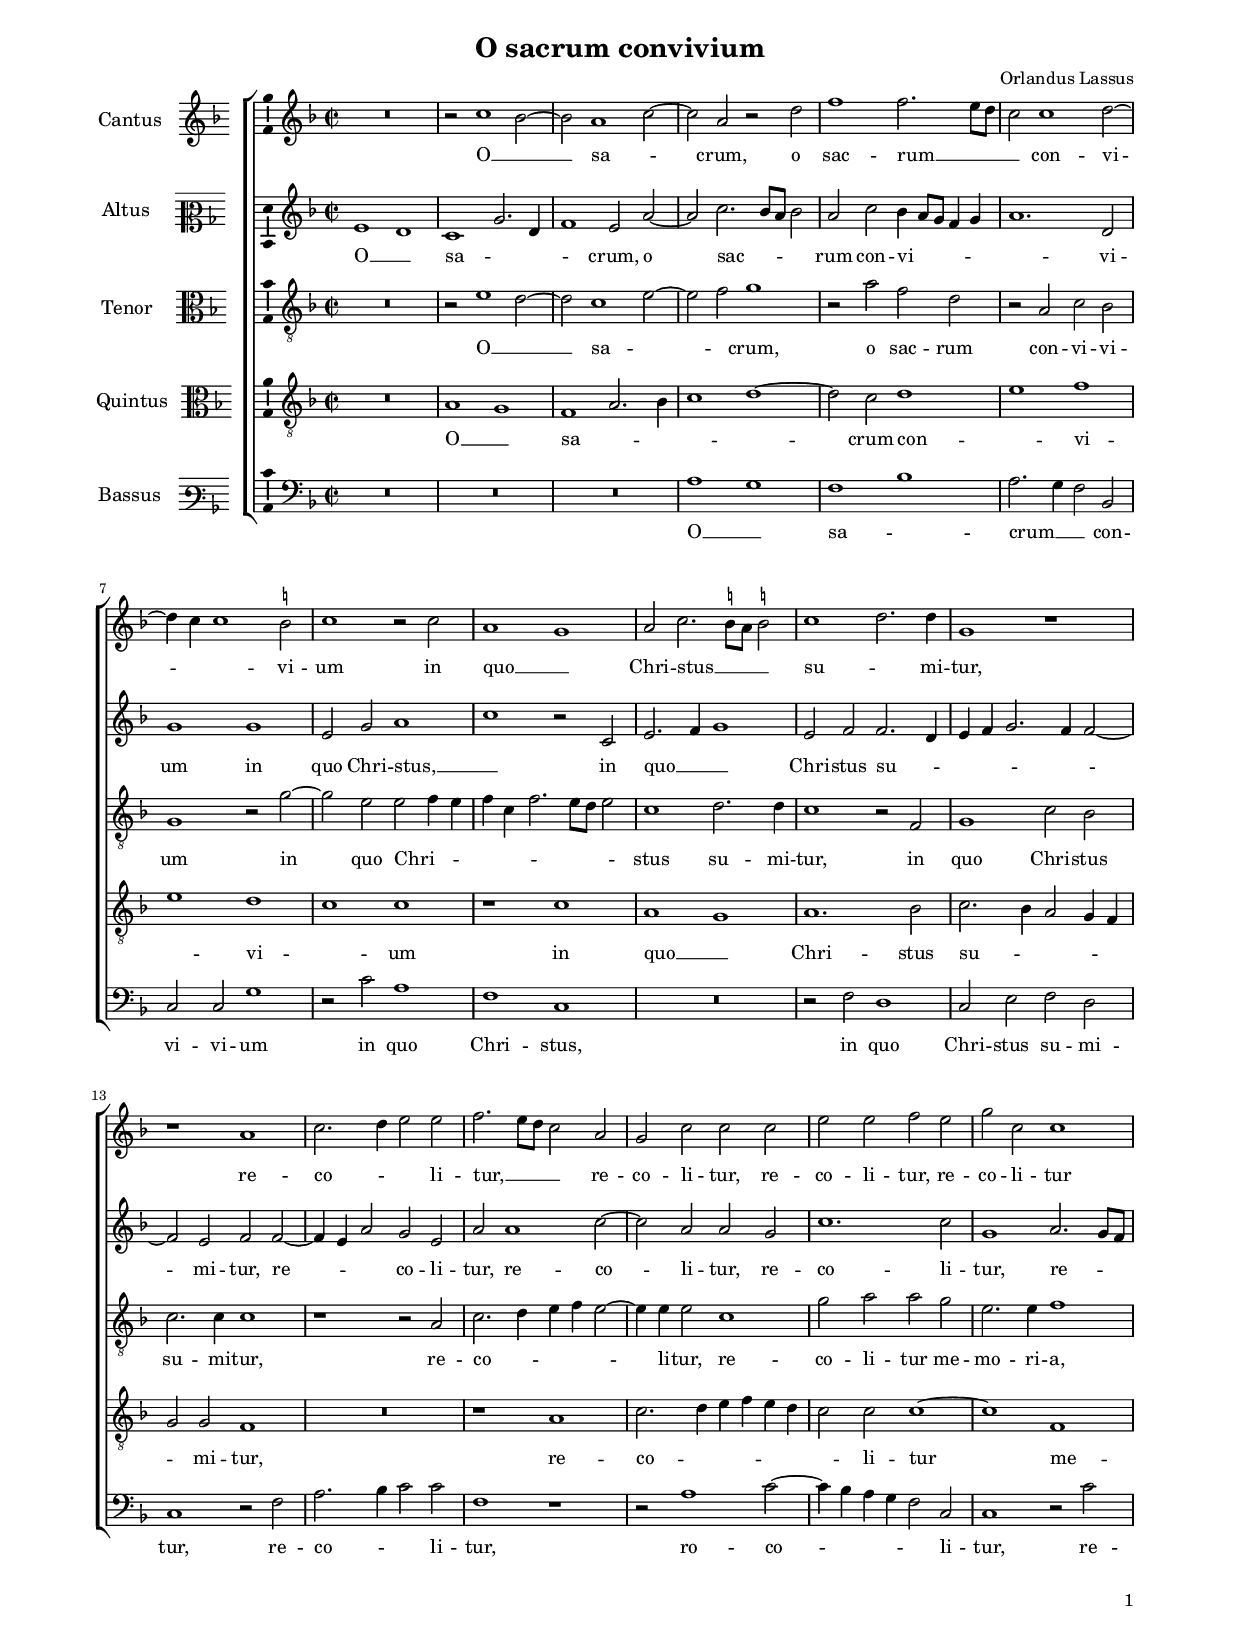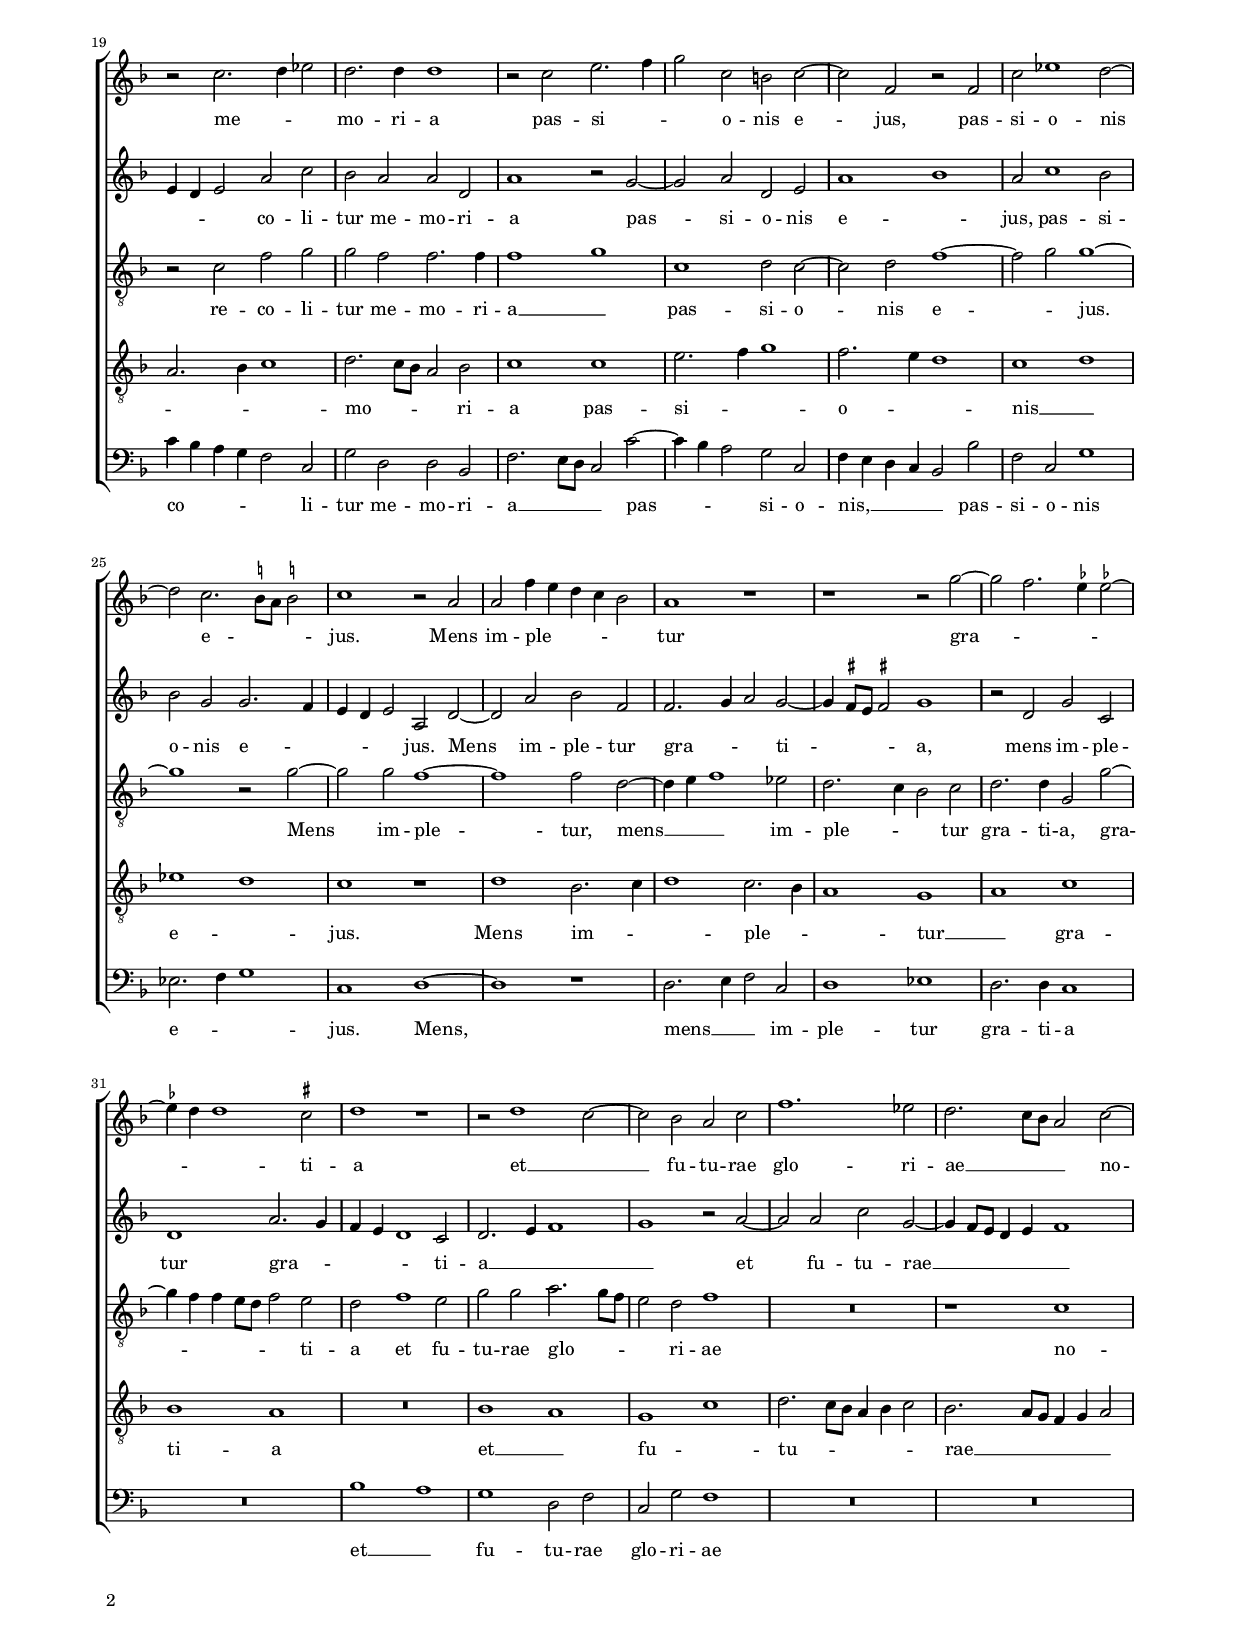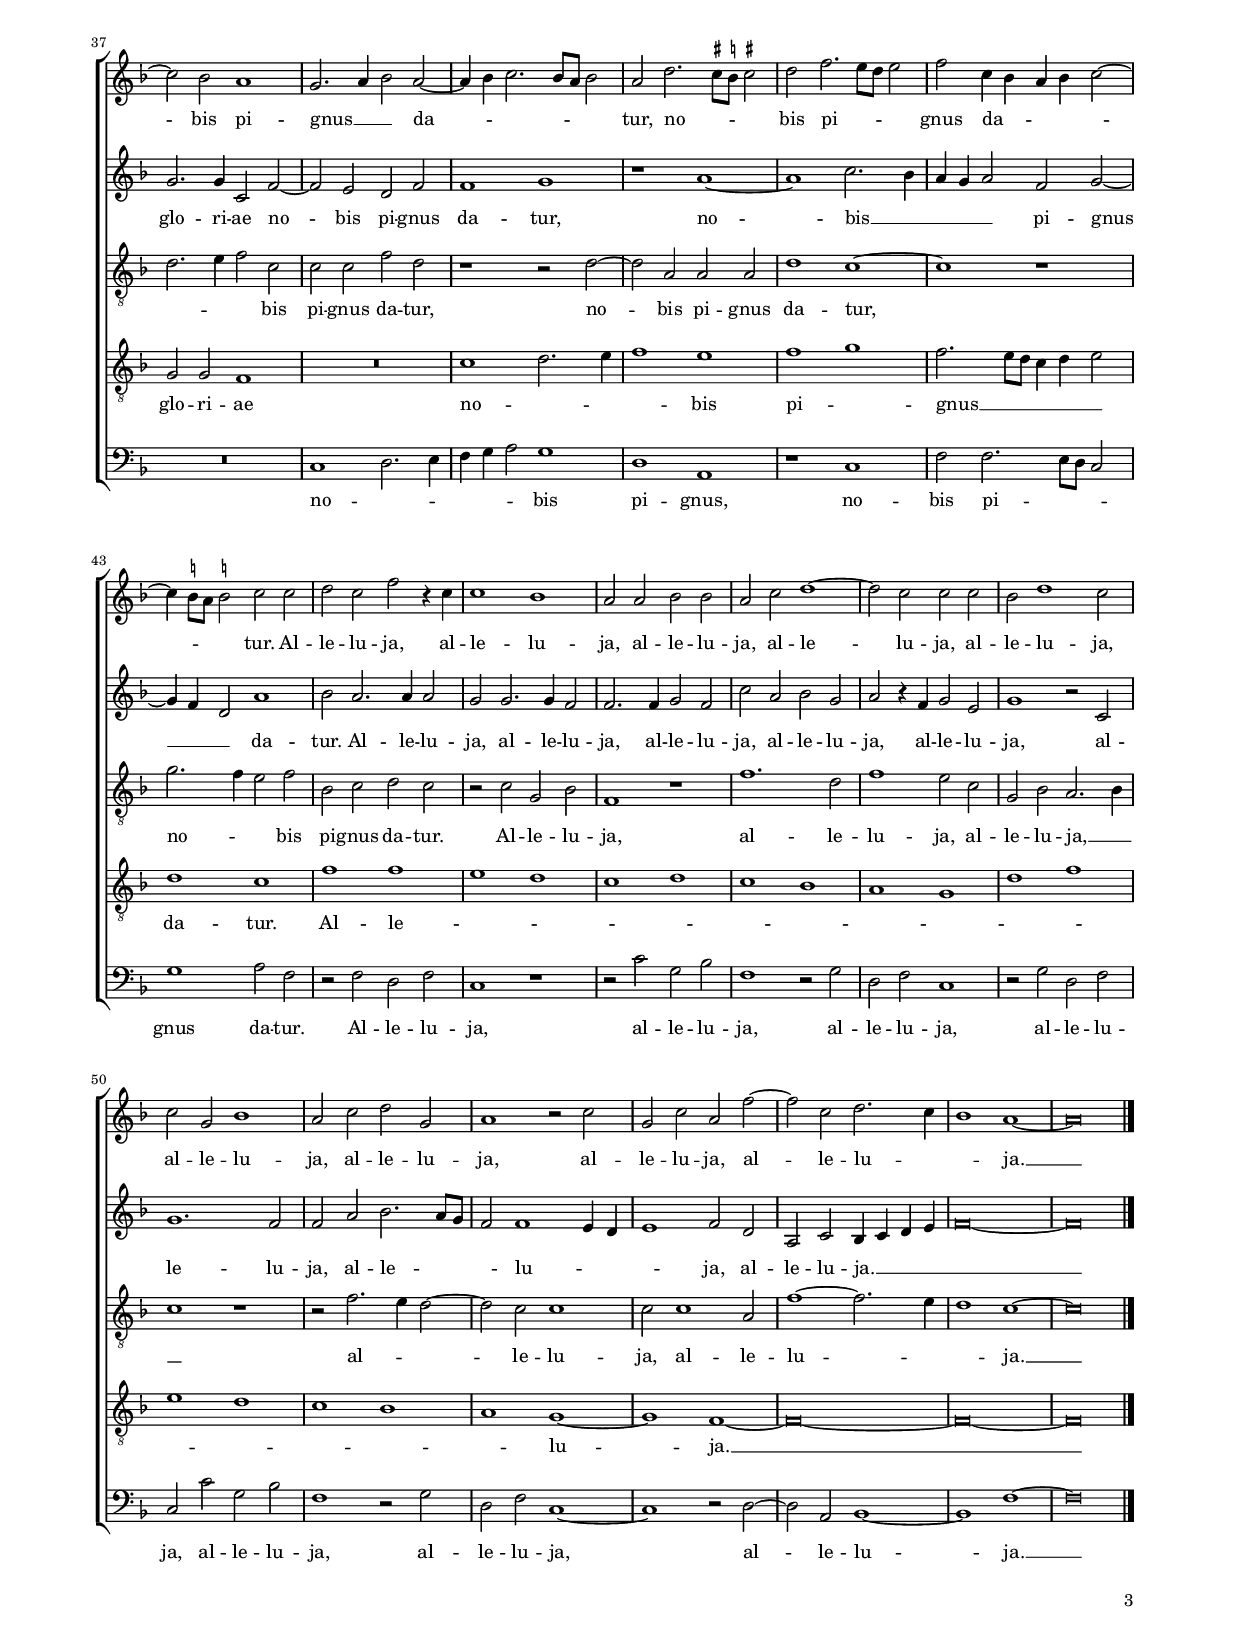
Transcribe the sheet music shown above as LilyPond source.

\header
{
  title="O sacrum convivium"
  composer="Orlandus Lassus"
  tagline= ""
}

\version "2.22.1"
\include "deutsch.ly"
#(set-global-staff-size 15)
#(ly:set-option 'point-and-click #f)

	
\paper
	{
	top-margin = 1.8 \cm
	bottom-margin = 1.2 \cm
	left-margin = 1.8 \cm
	right-margin = 1.8 \cm
	ragged-bottom = ##f
	ragged-last-bottom = ##t
	print-page-number = ##f
	score-system-spacing = #'((basic-distance . 16) (minimum-distance . 14) (padding . 5) (strechability . 150))
	system-system-spacing = #'((basic-distance . 16) (minimum-distance . 14) (padding . 5) (strechability . 150))
    oddFooterMarkup=\markup   \fill-line { "" \fromproperty #'page:page-number-string }
    evenFooterMarkup=\markup  \fill-line { \fromproperty #'page:page-number-string "" }
    last-bottom-spacing = #'((basic-distance . 12) (minimum-distance . 7) (padding . 4))
	systems-per-page = 3
%	min-systems-per-page = 3
	}

	
global = {
	\key f \major
	\time 2/2 \set Score.measureLength = #(ly:make-moment 2/1)
    \set Score.tempoHideNote = ##t
    \tempo 2 = 90
	\skip 1*2*56 \bar "|."
	}

	ficta = { \once \set suggestAccidentals = ##t }
	
	forget = #(define-music-function (music) (ly:music?) #{
		\accidentalStyle forget
		$music
		\accidentalStyle default
		#})

        m = \melisma
        me = \melismaEnd

incipitcantus = \markup { \score {
	{
	\set Staff.instrumentName = \markup { \fontsize #1 "Cantus" }
	\key f \major
	\clef violin
	s4 \bar ""
	}
	\layout  {
	raggedright = ##t
	indent = 1.6 \cm
	line-width = 2.3 \cm
	\context { \Staff \remove Time_signature_engraver }
	}} \hspace #1 }
	
      
incipitaltus = \markup { \score {
	{
	\set Staff.instrumentName = \markup { \fontsize #1 "Altus" }
	\key f \major
	\clef mezzosoprano
	s4 \bar ""
	}
	\layout  {
	raggedright = ##t
	indent = 1.6 \cm
	line-width = 2.3 \cm
	\context { \Staff \remove Time_signature_engraver }
	}} \hspace #1 }


incipittenor = \markup { \score {
	{
	\set Staff.instrumentName = \markup { \fontsize #1 "Tenor" }
	\key f \major
	\clef alto
	s4 \bar ""
	}
	\layout  {
	raggedright = ##t
	indent = 1.6 \cm
	line-width = 2.3 \cm
	\context { \Staff \remove Time_signature_engraver }
	}} \hspace #1 }
      
      
incipitquintus = \markup { \score {
	{
	\set Staff.instrumentName = \markup { \fontsize #1 "Quintus" }
	\key f \major
	\clef alto
	s4 \bar ""
	}
	\layout  {
	raggedright = ##t
	indent = 1.6 \cm
	line-width = 2.3 \cm
	\context { \Staff \remove Time_signature_engraver }
	}} \hspace #1 }
      
      
incipitbassus = \markup { \score {
	{
	\set Staff.instrumentName = \markup { \fontsize #1 "Bassus" }
	\key f \major
	\clef varbaritone
	s4 \bar ""
	}
	\layout  {
	raggedright = ##t
	indent = 1.6 \cm
	line-width = 2.3 \cm
	\context { \Staff \remove Time_signature_engraver }
	}} \hspace #1 }


cantus =  \relative c''
	{
	R\breve
	r2 c1 \m b2~
	b2 \me a1 \m c2~
	c2 \me a r d
%5
	f1 f2. \m e8 d |
	c2 \me c1 d2~
	d4 \m c c1 \me \ficta h2
	c1 r2 c
	a1 \m g \me
%10
	a2 c2. \m \stemDown \ficta h8 a \stemNeutral \ficta h!2 \me |
	c1 \m d2. \me d4
	g,1 r
	r1 a
	c2. \m d4 e2 \me e
%15
	f2. \m e8 d c2 \me a |
	g2 c c c
	e2 e f e
	g2 c, c1
	r2 c2. \m d4 es2 \me
%20
	d2. d4 d1 |
	r2 c e2. \m f4
	g2 \me c, h c~
	c2 f, r f
	c'2 es1 d2~
%25
	d2 c2. \m \stemDown \ficta h8 a \stemNeutral \ficta h!2 \me |
	c1 r2 a
	a2 f'4 \m e d c b2 \me
	a1 r
	r1 r2 g'~
%30
	g2 \m f2. \ficta es4 \ficta es!2~ |
	\ficta es4 d d1 \me \ficta cis2
	d1 r
	r2 d1 \m c2~
	c2 \me b a c
%35
	f1. es2 |
	d2. \m c8 b a2 \me c~
	c2 b a1
	g2. \m a4 b2 \me a~
	a4 \m b c2. b8 a b2 \me
%40
	a2 d2. \m \ficta cis8 \ficta h \ficta cis!2 \me |
	d2 f2. \m e8 d e2 \me
	f2 c4 \m b a b c2~
	c4 \stemDown \ficta h8 a \stemNeutral \ficta h!2 \me c c
	d2 c f r4 c
%45
	c1 b |
	a2 a b b
	a2 c d1~
	d2 c c c
	b2 d1 c2
%50
	c2 g b1 |
	a2 c d g,
	a1 r2 c
	g2 c a f'~
	f2 c d2. \m c4
%55
	b1 \me a~ |
	a\breve
	}


altus =  \relative c'
	{
	e1 \m d \me
	c1 \m g'2. d4
	f1 \me e2 a~
	a2 c2. \m b8 a b2 \me
%5
	a2 c b4 \m a8 g f4 g |
	a1. \me d,2
	g1 g
	e2 g a1 \m
	c1 \me r2 c,
%10
	e2. \m f4 g1 \me |
	e2 f f2. \m d4
	e4 f g2. f4 f2~
	f2 \me e f f~
	f4 \m e a2 \me g e
%15
	a2 a1 c2~ |
	c2 a a g
	c1. c2
	g1 a2. \m g8 f
	e4 d e2 \me a c
%20
	b2 a a d, |
	a'1 r2 g~
	g2 a d, e
	a1 \m b \me
	a2 c1 b2
%25
	b2 g g2. \m f4 |
	e4 d e2 \me a, d~
	d2 a' b f
	f2. \m g4 a2 \me g~
	g4 \m \ficta fis8 e \ficta fis!2 \me g1
%30
	r2 d g c, |
	d1 a'2. \m g4
	f4 e d1 \me c2
	d2. \m e4 f1
	g1 \me r2 a~
%35
	a2 a c g~ |
	g4 \m f8 e d4 e f1 \me
	g2. g4 c,2 f~
	f2 e d f
	f1 g
%40
	r1 a~ |
	a1 c2. \m b4
	a4 g a2 \me f g~
	g4 \m f d2 \me a'1
	b2 a2. a4 a2
%45
	g2 g2. g4 f2 |
	f2. f4 g2 f
	c'2 a b g
	a2 r4 f g2 e
	g1 r2 c,
%50
	g'1. f2 |
	f2 a b2. \m a8 g
	f2 \me f1 \m e4 d
	e1 \me f2 d
	a2 c b4 \m c d e
%55
	f\breve~ |
	f\breve \me
	}


tenor =  \relative c'
	{
	R\breve
	r2 e1 \m d2~
	d2 \me c1 \m e2~
	e2 f \me g1
%5
	r2 a f d |
	r2 a c b
	g1 r2 g'~
	g2 e e \m f4 e
	f4 c f2. e8 d e2 \me
%10
	c1 d2. d4 |
	c1 r2 f,
	g1 c2 b
	c2. c4 c1
	r1 r2 a
%15
	c2. \m d4 e f e2~ |
	e4 \me e e2 c1
	g'2 a a g
	e2. e4 f1
	r2 c f g
%20
	g2 f f2. f4 |
	f1 \m g \me
	c,1 d2 c~
	c2 d f1~
	f2 \m g \me g1~
%25
	g1 r2 g~ |
	g2 g f1~
	f1 f2 d~
	d4 \m e f1 \me es2
	d2. \m c4 b2 \me c
%30
	d2. d4 g,2 g'~ |
	g4 \m f f e8 d f2 \me e
	d2 f1 e2
	g2 g a2. \m g8 f
	e2 \me d f1
%35
	R\breve |
	r1 c \m
	d2. e4 f2 \me c
	c2 c f d
	r1 r2 d~
%40
	d2 a a a |
	d1 c~
	c1 r
	g'2. \m f4 e2 \me f
	b,2 c d c
%45
	r2 c g b |
	f1 r
	f'1. d2
	f1 e2 c
	g2 b a2. \m b4
%50
	c1 \me r |
	r2 f2. \m e4 d2~
	d2 \me c c1
	c2 c1 a2
	f'1~f2. \m e4
%55
	d1 \me c~ |
	c\breve
	}

	
quintus  =  \relative c'
	{
	R\breve
	a1 \m g \me
	f1 \m a2. b4
	c1 d~
%5
	d2 \me c d1 \m |
	e1 \me f \m 
	e1 \me d \m
	c1 \me c
	r1 c
%10
	a1 \m g \me |
	a1. b2
	c2. \m b4 a2 g4 f
	g2 \me g f1
	R\breve
%15
	r1 a |
	c2. \m d4 e f e d
	c2 \me c c1~
	c1 f, \m
	a2. b4 c1 \me
%20
	d2. \m c8 b a2 \me b |
	c1 c
	e2. \m f4 g1 \me
	f2. \m e4 d1 \me
	c1 \m d \me
%25
	es1 \m d \me |
	c1 r
	d1 b2. \m c4
	d1 \me c2. \m b4
	a1 \me g \m
%30
	a1 \me c |
	b1 a
	R\breve
	b1 \m a \me
	g1 \m c \me
%35
	d2. \m c8 b a4 b c2 \me |
	b2. \m a8 g f4 g a2 \me
	g2 g f1
	R\breve
	c'1 \m d2. e4
%40
	f1 \me e |
	f1 \m g \me
	f2. \m e8 d c4 d e2 \me
	d1 c
	f1 f \m
%45
	e1 d |
	c1 d
	c1 b
	a1 g
	d'1 f
%50
	e1 d |
	c1 b
	a1 \me g~
	g1 f~
	f\breve~
%55
	f\breve~ |
	f\breve
	}


bassus  =  \relative c
	{
	R\breve
	R\breve
	R\breve
	a'1 \m g \me
%5
	f1 \m b \me |
	a2. \m g4 f2 \me b,
	c2 c g'1
	r2 c a1
	f1 c
%10
	R\breve |
	r2 f d1
	c2 e f d
	c1 r2 f
	a2. \m b4 c2 \me c
%15
	f,1 r |
	r2 a1 c2~
	c4 \m b a g f2 \me c
	c1 r2 c'
	c4 \m b a g f2 \me c
%20
	g'2 d d b |
	f'2. \m e8 d c2 \me c'~
	c4 \m b a2 \me g c,
	f4 \m e d c b2 \me b'
	f2 c g'1
%25
	es2. \m f4 g1 \me |
	c,1 d~
	d1 r
	d2. \m e4 f2 \me c
	d1 es
%30
	d2. d4 c1 |
	R\breve
	b'1 \m a \me
	g1 d2 f
	c2 g' f1
%35
	R\breve |
	R\breve
	R\breve
	c1 \m d2. e4
	f4 g a2 \me g1
%40
	d1 a |
	r1 c
	f2 f2. \m e8 d c2 \me
	g'1 a2 f
	r2 f d  f
%45
	c1 r |
	r2 c' g b
	f1 r2 g
	d2 f c1
	r2 g' d f
%50
	c2 c' g b |
	f1 r2 g
	d2 f c1~
	c1 r2 d~
	d2 a b1~
%55
	b1 f'~ |
	f\breve
	}
	
lyricscantus = \lyricmode {
	O __ sa -- crum,
	o sac -- rum __ con -- vi -- vi -- um
	in quo __ Chri -- stus __ su -- mi -- tur,
	re -- co -- li -- tur, __
	re -- co -- li -- tur,
	re -- co -- li -- tur,
	re -- co -- li -- tur me -- mo -- ri -- a
	pas -- si -- o -- nis e -- jus,
	pas -- si -- o -- nis e -- jus.
	Mens im -- ple -- tur gra -- ti -- a
	et __ fu -- tu -- rae glo -- ri -- ae __
	no -- bis pi -- gnus __ da -- tur,
	no -- bis pi -- gnus da -- tur.
	Al -- le -- lu -- ja,
	al -- le -- lu -- ja,
	al -- le -- lu -- ja,
	al -- le -- lu -- ja,
	al -- le -- lu -- ja,
	al -- le -- lu -- ja,
	al -- le -- lu -- ja,
	al -- le -- lu -- ja,
	al -- le -- lu -- ja. __
	}
	
	
lyricsaltus = \lyricmode {
	O __ sa -- crum,
	o sac -- rum con -- vi -- vi -- um
	in quo Chri -- stus, __
	in quo __ Chri -- stus su -- mi -- tur,
	re -- co -- li -- tur,
	re -- co -- li -- tur,
	re -- co -- li -- tur,
	re -- co -- li -- tur me -- mo -- ri -- a
	pas -- si -- o -- nis e -- jus,
	pas -- si -- o -- nis e -- jus.
	Mens im -- ple -- tur gra -- ti -- a,
	mens im -- ple -- tur gra -- ti -- a __
	et fu -- tu -- rae __ glo -- ri -- ae
	no -- bis pi -- gnus da -- tur,
	no -- bis __ pi -- gnus __ da -- tur.
	Al -- le -- lu -- ja,
	al -- le -- lu -- ja,
	al -- le -- lu -- ja,
	al -- le -- lu -- ja,
	al -- le -- lu -- ja,
	al -- le -- lu -- ja,
	al -- le -- lu -- ja,
	al -- le -- lu -- ja. __
	}
	

lyricstenor = \lyricmode {
	O __ sa -- crum,
	o sac -- rum con -- vi -- vi -- um
	in quo Chri -- stus su -- mi -- tur,
	in quo Chri -- stus su -- mi -- tur,
	re -- co -- li -- tur,
	re -- co -- li -- tur me -- mo -- ri -- a,
	re -- co -- li -- tur me -- mo -- ri -- a __
	pas -- si -- o -- nis e -- jus.
	Mens im -- ple -- tur,
	mens __ im -- ple -- tur gra -- ti -- a,
	gra -- ti -- a
	et fu -- tu -- rae glo -- ri -- ae
	no -- bis pi -- gnus da -- tur,
	no -- bis pi -- gnus da -- tur,
	no -- bis pi -- gnus da -- tur.
	Al -- le -- lu -- ja,
	al -- le -- lu -- ja,
	al -- le -- lu -- ja, __
	al -- le -- lu -- ja,
	al -- le -- lu -- ja. __
	}

	
lyricsquintus = \lyricmode {
	O __ sa -- crum con -- vi -- vi -- um
	in quo __ Chri -- stus su -- mi -- tur,
	re -- co -- li -- tur me -- mo -- ri -- a
	pas -- si -- o -- nis __ e -- jus.
	Mens im -- ple -- tur __ gra -- ti -- a
	et __ fu -- tu -- rae __ glo -- ri -- ae
	no -- bis pi -- gnus __ da -- tur.
	Al -- le -- lu -- ja. __
	}
	
	
lyricsbassus = \lyricmode {
	O __ sa -- crum __ con -- vi -- vi -- um
	in quo Chri -- stus,
	in quo Chri -- stus su -- mi -- tur,
	re -- co -- li -- tur,
	ro -- co -- li -- tur,
	re -- co -- li -- tur me -- mo -- ri -- a __
	pas -- si -- o -- nis, __
	pas -- si -- o -- nis e -- jus.
	Mens,
	mens __ im -- ple -- tur gra -- ti -- a
	et __ fu -- tu -- rae glo -- ri -- ae
	no -- bis pi -- gnus,
	no -- bis pi -- gnus da -- tur.
	Al -- le -- lu -- ja,
	al -- le -- lu -- ja,
	al -- le -- lu -- ja,
	al -- le -- lu -- ja,
	al -- le -- lu -- ja,
	al -- le -- lu -- ja,
	al -- le -- lu -- ja. __
	}
	

\score
{  
    \transpose c c {
	\new ChoirStaff \with { \override StaffGrouper.staff-staff-spacing.basic-distance = #12 }
	<<
	
	\new Staff << \global
	\new Voice="v1" {
		\set Staff.instrumentName=\incipitcantus
		\set Staff.midiInstrument = "reed organ"
		\clef violin
		\cantus }
	\new Lyrics \lyricsto "v1" {\lyricscantus }
	>>

	
	\new Staff << \global
	\new Voice="v2" {
		\set Staff.instrumentName=\incipitaltus
		\set Staff.midiInstrument = "reed organ"
		\clef violin 
		\altus}
	\new Lyrics \lyricsto "v2" {\lyricsaltus }
	>>

	
	\new Staff << \global
	\new Voice="v3" {
		\set Staff.instrumentName=\incipittenor
		\set Staff.midiInstrument = "reed organ"
		\clef "G_8"
		\tenor }
	\new Lyrics \lyricsto "v3" {\lyricstenor }
	>>
	
	
	\new Staff << \global
	\new Voice="v5" {
		\set Staff.instrumentName=\incipitquintus
		\set Staff.midiInstrument = "reed organ"
		\clef "G_8"
		\quintus}
	\new Lyrics \lyricsto "v5" {\lyricsquintus }
	>>
	
	
	\new Staff << \global
	\new Voice="v4" {
		\set Staff.instrumentName=\incipitbassus
		\set Staff.midiInstrument = "reed organ"
		\clef bass 
		\bassus }
	\new Lyrics \lyricsto "v4" {\lyricsbassus}
	>>	
	>>
    } % transpose
		
	\layout
	{
	indent = 2.5 \cm
    \context { \Lyrics \override VerticalAxisGroup.nonstaff-relatedstaff-spacing.padding = #1.5 }
	\context { \Staff \override TimeSignature.break-visibility = #end-of-line-invisible }
	\context { \Staff \consists "Ambitus_engraver" }
	\context { \Score \override BarNumber.padding = #2 }
	\context { \Voice \override NoteHead.style = #'baroque }
	}
	
\midi
	{
	}
	
}


% EOF
